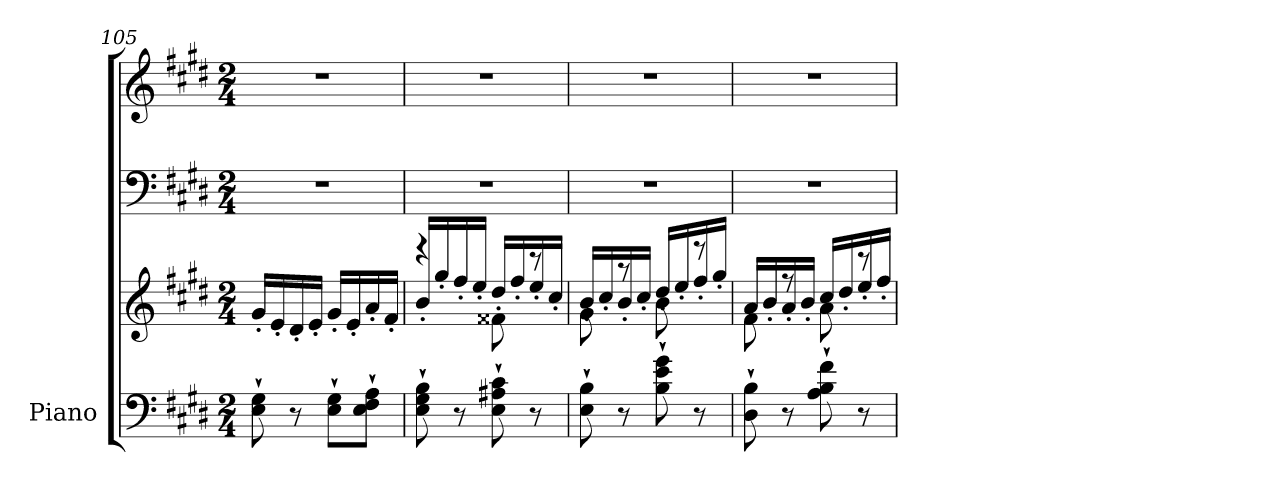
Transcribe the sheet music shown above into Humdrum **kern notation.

**kern	**kern	**kern	**kern
*part1	*part1	*part1	*part1
*staff4	*staff3	*staff2	*staff1
*I"Piano	*	*	*
*I'Pno.	*	*	*
*clefF4	*clefG2	*clefF4	*clefG2
*k[f#c#g#d#]	*k[f#c#g#d#]	*k[f#c#g#d#]	*k[f#c#g#d#]
*M2/4	*M2/4	*M2/4	*M2/4
=105	=105	=105	=105
8E\` 8G#\`	16g#'/LL	2r	2r
.	16e'/	.	.
8r	16d#'/	.	.
.	16e'/JJ	.	.
8E\` 8G#\`L	16g#'/LL	.	.
.	16e'/	.	.
8E\` 8F#\` 8A\`J	16a'/	.	.
.	16f#'/JJ	.	.
!!LO:LB:g=z
=106	=106	=106	=106
*	*^	*	*
8E\` 8G#\` 8B\`	4r	16b'/LL	2r	2r
.	.	16gg#'/	.	.
8r	.	16ff#'/	.	.
.	.	16ee'/JJ	.	.
8E\` 8A#X\` 8c#\`	8f##X\	16dd#'/LL	.	.
.	.	16ff#'/	.	.
8r	8r	16ee'/	.	.
.	.	16cc#'/JJ	.	.
=107	=107	=107	=107	=107
8E\` 8B\`	8g#\	16b'/LL	2r	2r
.	.	16cc#'/	.	.
8r	8r	16b'/	.	.
.	.	16cc#'/JJ	.	.
8B\` 8e\` 8g#\`	8b\	16dd#'/LL	.	.
.	.	16ee'/	.	.
8r	8r	16ff#'/	.	.
.	.	16gg#'/JJ	.	.
=108	=108	=108	=108	=108
8D#\` 8B\`	8f#\	16a'/LL	2r	2r
.	.	16b'/	.	.
8r	8r	16a'/	.	.
.	.	16b'/JJ	.	.
8A\` 8B\` 8f#\`	8a\	16cc#'/LL	.	.
.	.	16dd#'/	.	.
8r	8r	16ee'/	.	.
.	.	16ff#'/JJ	.	.
*	*v	*v	*	*
=	=	=	=
*-	*-	*-	*-
